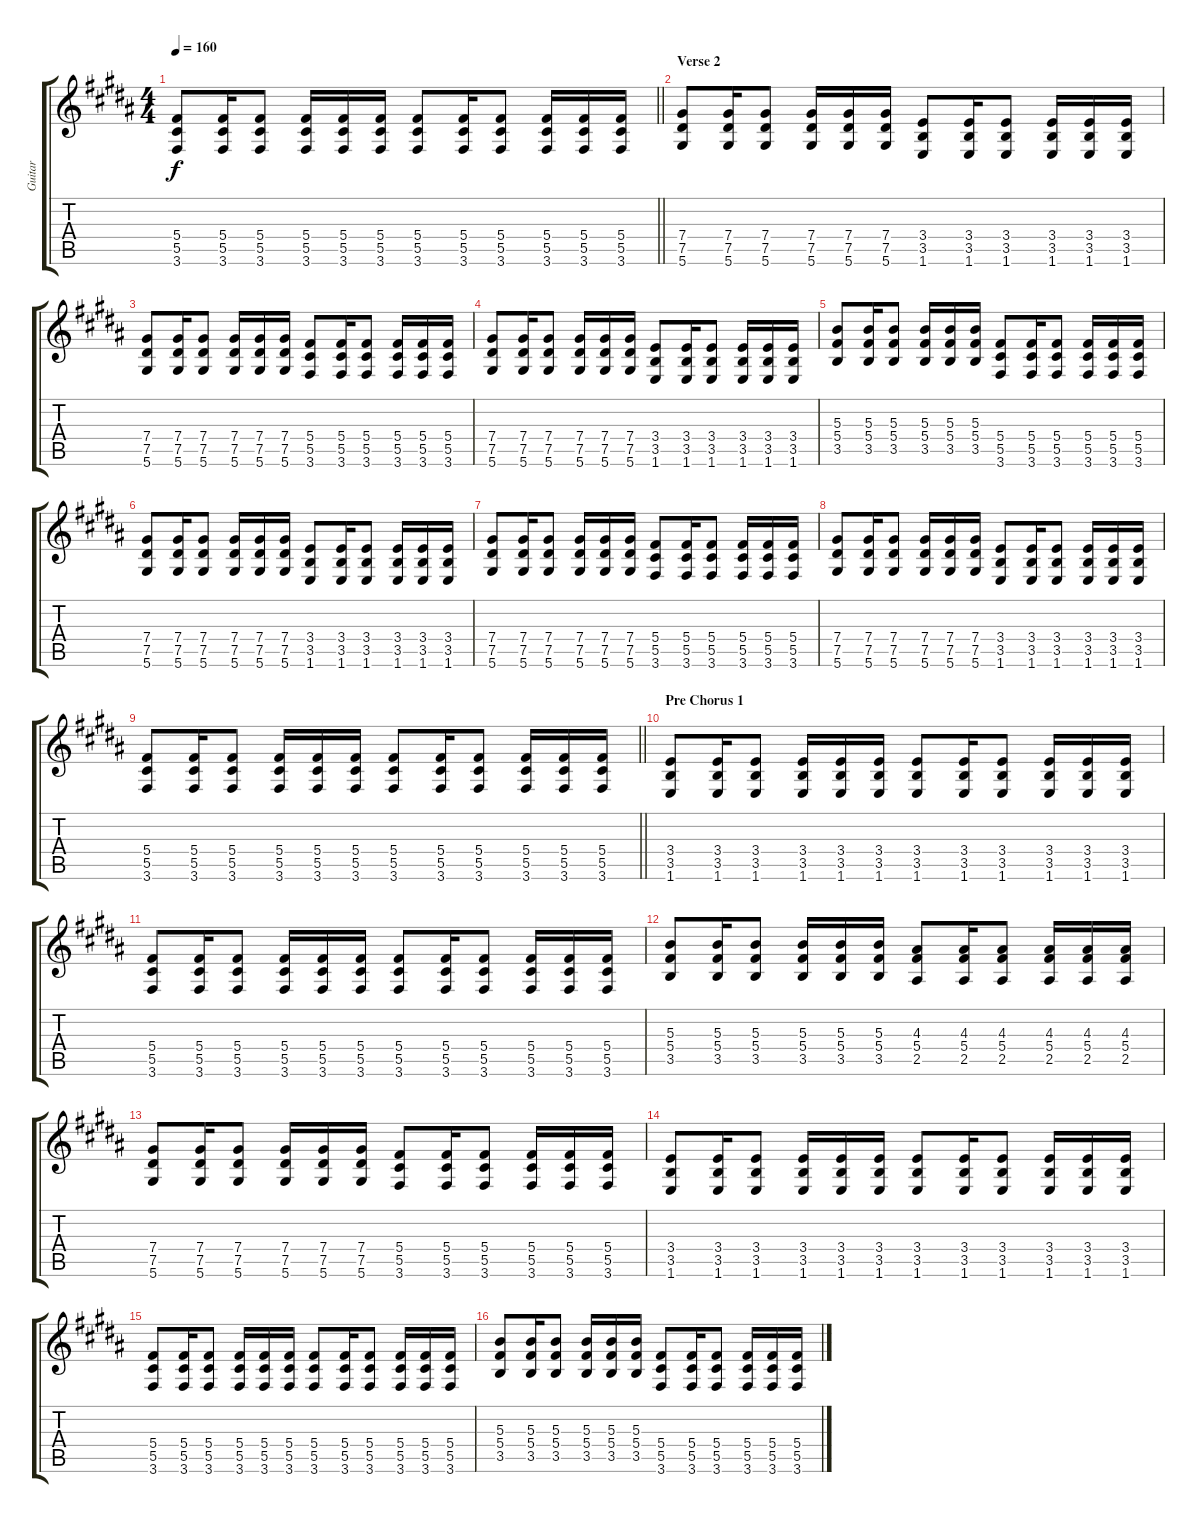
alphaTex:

\track ("Guitar" "Guitar") {instrument distortionguitar}
\staff {score tabs}
\tuning (Eb4 Bb3 Gb3 Db3 Ab2 Eb2) {hide}
\ts (4 4)
\tempo 160
\clef g2
\barLineRight lightlight
\ks g#minor
(5.4 5.5 3.6).8{dy f} (5.4 5.5 3.6).16 (5.4 5.5 3.6).8 (5.4 5.5 3.6).16 (5.4 5.5 3.6).16 (5.4 5.5 3.6).16 (5.4 5.5 3.6).8 (5.4 5.5 3.6).16 (5.4 5.5 3.6).8 (5.4 5.5 3.6).16 (5.4 5.5 3.6).16 (5.4 5.5 3.6).16 |
\section ("" "Verse 2")
(7.4 7.5 5.6).8 (7.4 7.5 5.6).16 (7.4 7.5 5.6).8 (7.4 7.5 5.6).16 (7.4 7.5 5.6).16 (7.4 7.5 5.6).16 (3.4 3.5 1.6).8 (3.4 3.5 1.6).16 (3.4 3.5 1.6).8 (3.4 3.5 1.6).16 (3.4 3.5 1.6).16 (3.4 3.5 1.6).16 |
(7.4 7.5 5.6).8 (7.4 7.5 5.6).16 (7.4 7.5 5.6).8 (7.4 7.5 5.6).16 (7.4 7.5 5.6).16 (7.4 7.5 5.6).16 (5.4 5.5 3.6).8 (5.4 5.5 3.6).16 (5.4 5.5 3.6).8 (5.4 5.5 3.6).16 (5.4 5.5 3.6).16 (5.4 5.5 3.6).16 |
(7.4 7.5 5.6).8 (7.4 7.5 5.6).16 (7.4 7.5 5.6).8 (7.4 7.5 5.6).16 (7.4 7.5 5.6).16 (7.4 7.5 5.6).16 (3.4 3.5 1.6).8 (3.4 3.5 1.6).16 (3.4 3.5 1.6).8 (3.4 3.5 1.6).16 (3.4 3.5 1.6).16 (3.4 3.5 1.6).16 |
(5.3 5.4 3.5).8 (5.3 5.4 3.5).16 (5.3 5.4 3.5).8 (5.3 5.4 3.5).16 (5.3 5.4 3.5).16 (5.3 5.4 3.5).16 (5.4 5.5 3.6).8 (5.4 5.5 3.6).16 (5.4 5.5 3.6).8 (5.4 5.5 3.6).16 (5.4 5.5 3.6).16 (5.4 5.5 3.6).16 |
(7.4 7.5 5.6).8 (7.4 7.5 5.6).16 (7.4 7.5 5.6).8 (7.4 7.5 5.6).16 (7.4 7.5 5.6).16 (7.4 7.5 5.6).16 (3.4 3.5 1.6).8 (3.4 3.5 1.6).16 (3.4 3.5 1.6).8 (3.4 3.5 1.6).16 (3.4 3.5 1.6).16 (3.4 3.5 1.6).16 |
(7.4 7.5 5.6).8 (7.4 7.5 5.6).16 (7.4 7.5 5.6).8 (7.4 7.5 5.6).16 (7.4 7.5 5.6).16 (7.4 7.5 5.6).16 (5.4 5.5 3.6).8 (5.4 5.5 3.6).16 (5.4 5.5 3.6).8 (5.4 5.5 3.6).16 (5.4 5.5 3.6).16 (5.4 5.5 3.6).16 |
(7.4 7.5 5.6).8 (7.4 7.5 5.6).16 (7.4 7.5 5.6).8 (7.4 7.5 5.6).16 (7.4 7.5 5.6).16 (7.4 7.5 5.6).16 (3.4 3.5 1.6).8 (3.4 3.5 1.6).16 (3.4 3.5 1.6).8 (3.4 3.5 1.6).16 (3.4 3.5 1.6).16 (3.4 3.5 1.6).16 |
\barLineRight lightlight
(5.4 5.5 3.6).8 (5.4 5.5 3.6).16 (5.4 5.5 3.6).8 (5.4 5.5 3.6).16 (5.4 5.5 3.6).16 (5.4 5.5 3.6).16 (5.4 5.5 3.6).8 (5.4 5.5 3.6).16 (5.4 5.5 3.6).8 (5.4 5.5 3.6).16 (5.4 5.5 3.6).16 (5.4 5.5 3.6).16 |
\section ("" "Pre Chorus 1")
(3.4 3.5 1.6).8 (3.4 3.5 1.6).16 (3.4 3.5 1.6).8 (3.4 3.5 1.6).16 (3.4 3.5 1.6).16 (3.4 3.5 1.6).16 (3.4 3.5 1.6).8 (3.4 3.5 1.6).16 (3.4 3.5 1.6).8 (3.4 3.5 1.6).16 (3.4 3.5 1.6).16 (3.4 3.5 1.6).16 |
(5.4 5.5 3.6).8 (5.4 5.5 3.6).16 (5.4 5.5 3.6).8 (5.4 5.5 3.6).16 (5.4 5.5 3.6).16 (5.4 5.5 3.6).16 (5.4 5.5 3.6).8 (5.4 5.5 3.6).16 (5.4 5.5 3.6).8 (5.4 5.5 3.6).16 (5.4 5.5 3.6).16 (5.4 5.5 3.6).16 |
(5.3 5.4 3.5).8 (5.3 5.4 3.5).16 (5.3 5.4 3.5).8 (5.3 5.4 3.5).16 (5.3 5.4 3.5).16 (5.3 5.4 3.5).16 (4.3 5.4 2.5).8 (4.3 5.4 2.5).16 (4.3 5.4 2.5).8 (4.3 5.4 2.5).16 (4.3 5.4 2.5).16 (4.3 5.4 2.5).16 |
(7.4 7.5 5.6).8 (7.4 7.5 5.6).16 (7.4 7.5 5.6).8 (7.4 7.5 5.6).16 (7.4 7.5 5.6).16 (7.4 7.5 5.6).16 (5.4 5.5 3.6).8 (5.4 5.5 3.6).16 (5.4 5.5 3.6).8 (5.4 5.5 3.6).16 (5.4 5.5 3.6).16 (5.4 5.5 3.6).16 |
(3.4 3.5 1.6).8 (3.4 3.5 1.6).16 (3.4 3.5 1.6).8 (3.4 3.5 1.6).16 (3.4 3.5 1.6).16 (3.4 3.5 1.6).16 (3.4 3.5 1.6).8 (3.4 3.5 1.6).16 (3.4 3.5 1.6).8 (3.4 3.5 1.6).16 (3.4 3.5 1.6).16 (3.4 3.5 1.6).16 |
(5.4 5.5 3.6).8 (5.4 5.5 3.6).16 (5.4 5.5 3.6).8 (5.4 5.5 3.6).16 (5.4 5.5 3.6).16 (5.4 5.5 3.6).16 (5.4 5.5 3.6).8 (5.4 5.5 3.6).16 (5.4 5.5 3.6).8 (5.4 5.5 3.6).16 (5.4 5.5 3.6).16 (5.4 5.5 3.6).16 |
(5.3 5.4 3.5).8 (5.3 5.4 3.5).16 (5.3 5.4 3.5).8 (5.3 5.4 3.5).16 (5.3 5.4 3.5).16 (5.3 5.4 3.5).16 (5.4 5.5 3.6).8 (5.4 5.5 3.6).16 (5.4 5.5 3.6).8 (5.4 5.5 3.6).16 (5.4 5.5 3.6).16 (5.4 5.5 3.6).16
